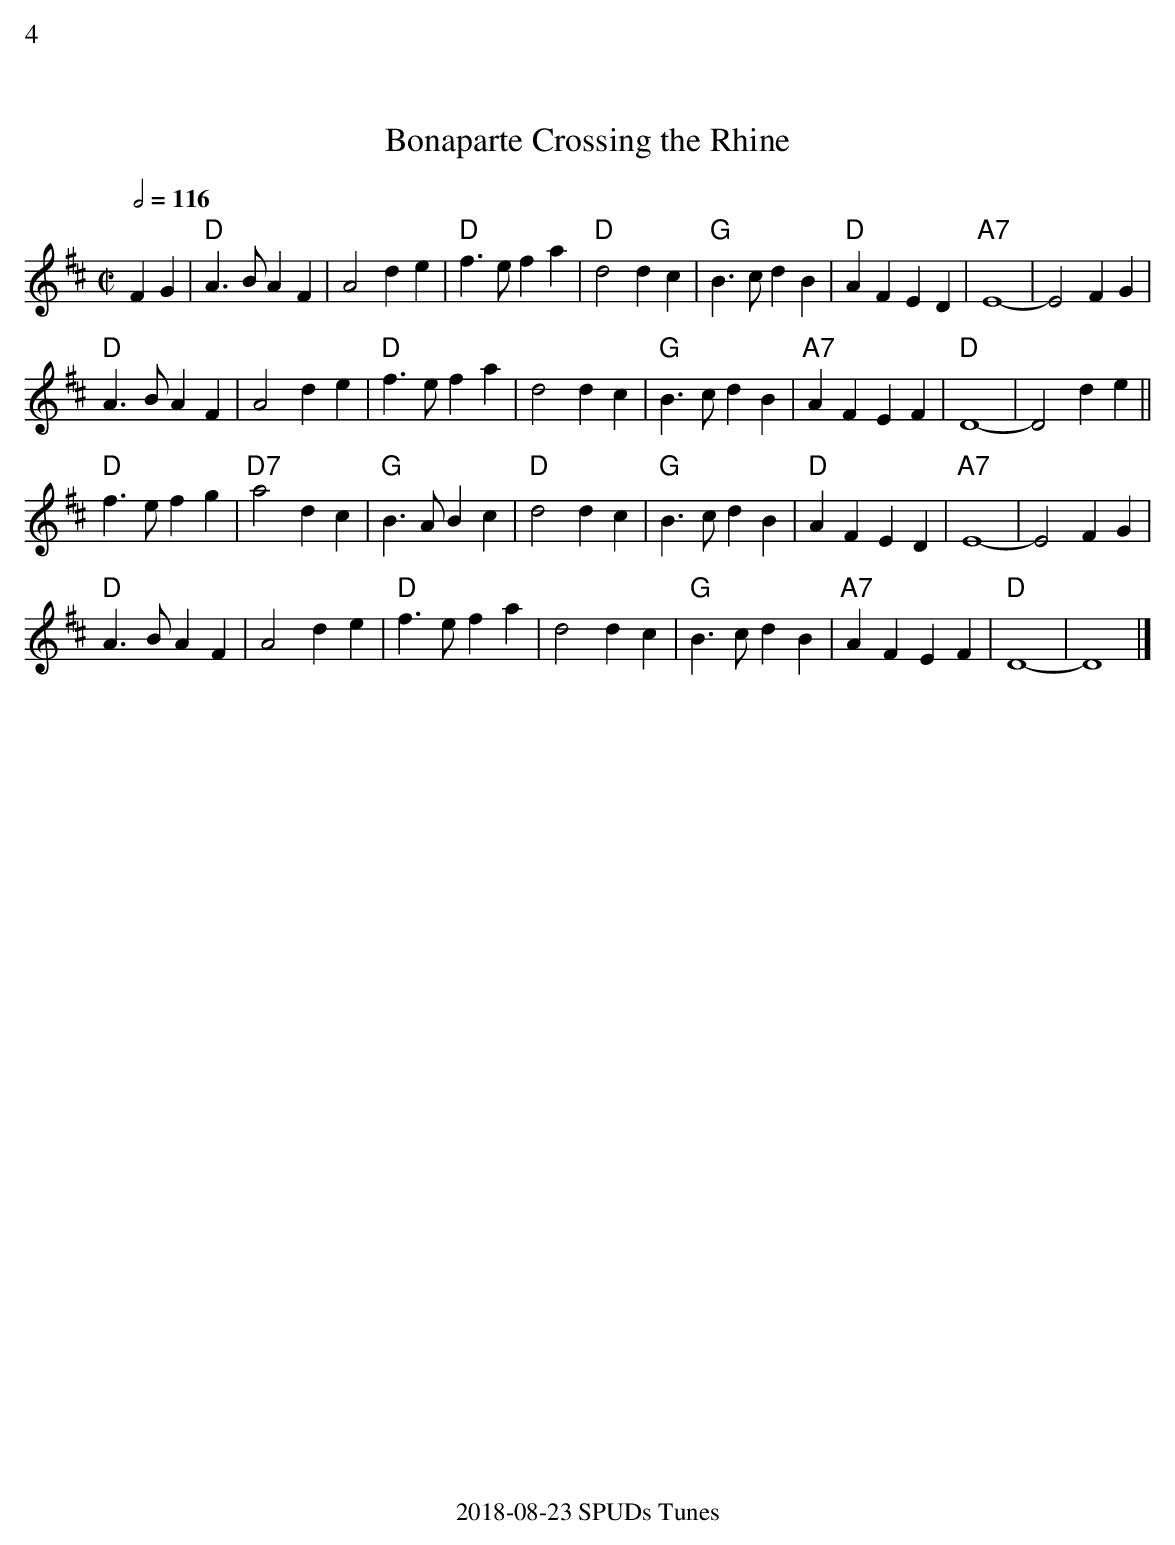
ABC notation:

X:1
%%text 4
T:Bonaparte Crossing the Rhine
M:C|
L:1/8
Q:1/2=116
K:D
 F2 G2| "D"A3B A2 F2 | A4 d2 e2 | "D"f3e f2 a2 |"D" d4 d2 c2 | "G"B3 c d2 B2|"D"A2 F2E2 D2 | "A7"E8- | E4 F2 G2 |
"D"A3B A2 F2 | A4 d2 e2 | "D"f3e f2 a2 | d4 d2 c2 |"G"B3 c d2 B2 | "A7"A2 F2 E2 F2 | "D"D8 -| D4  d2 e2 ||
"D"f3 e f2 g2|"D7"a4 d2c2|"G"B3A B2 c2 |"D"d4 d2 c2 |"G"B3 c d2 B2 | "D"A2 F2 E2 D2 | "A7"E8- | E4 F2 G2  |
"D"A3B A2 F2 | A4 d2 e2 | "D"f3e f2 a2 | d4 d2 c2 |"G"B3 c d2 B2 | "A7"A2 F2 E2 F2 | "D"D8- | D8 |]
